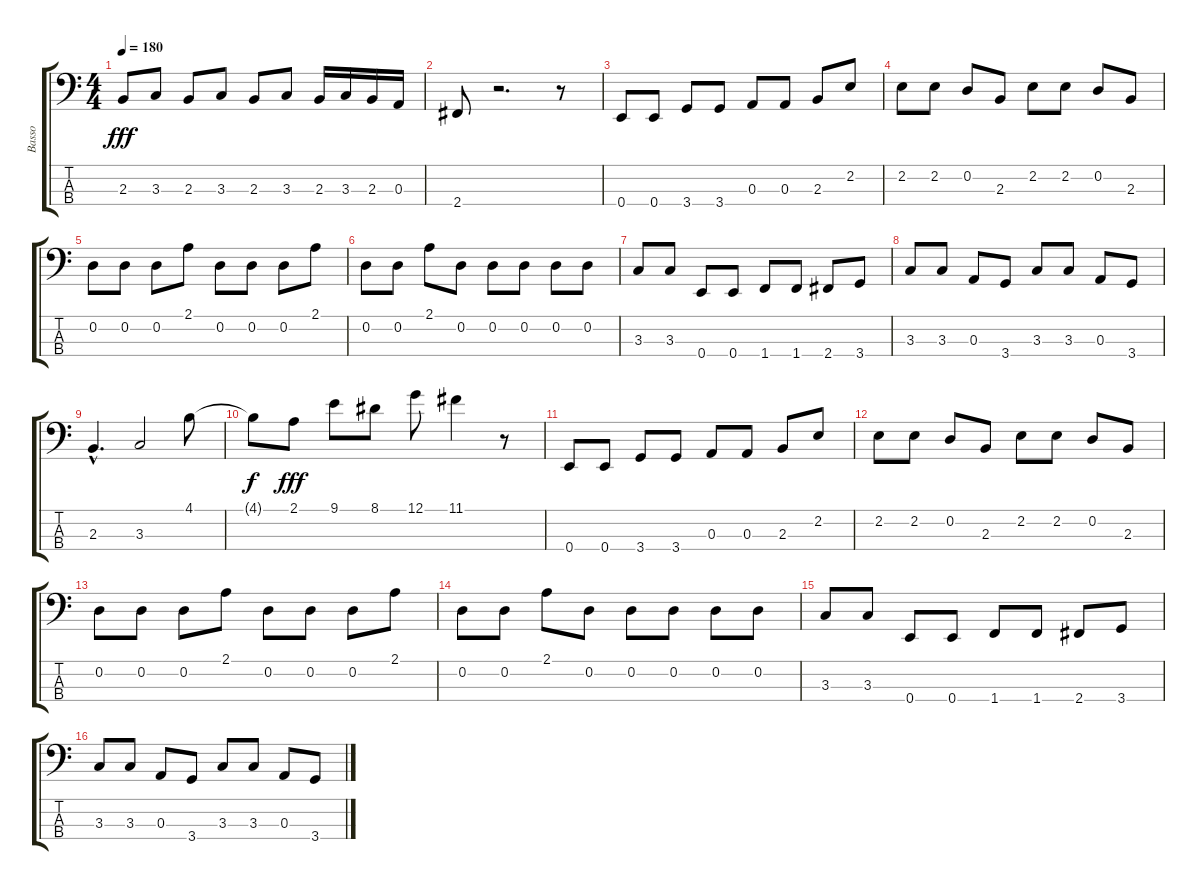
\track ("Basso" "Basso") {instrument electricbasspick}
\staff {score tabs}
\tuning (G2 D2 A1 E1) {hide}
\ts (4 4)
\tempo 180
\clef f4
\ks c
2.3.8{dy fff} 3.3.8 2.3.8 3.3.8 2.3.8 3.3.8 2.3.16 3.3.16 2.3.16 0.3.16 |
2.4.8 r.2{d} r.8 |
0.4.8 0.4.8 3.4.8 3.4.8 0.3.8 0.3.8 2.3.8 2.2.8 |
2.2.8 2.2.8 0.2.8 2.3.8 2.2.8 2.2.8 0.2.8 2.3.8 |
0.2.8 0.2.8 0.2.8 2.1.8 0.2.8 0.2.8 0.2.8 2.1.8 |
0.2.8 0.2.8 2.1.8 0.2.8 0.2.8 0.2.8 0.2.8 0.2.8 |
3.3.8 3.3.8 0.4.8 0.4.8 1.4.8 1.4.8 2.4.8 3.4.8 |
3.3.8 3.3.8 0.3.8 3.4.8 3.3.8 3.3.8 0.3.8 3.4.8 |
2.3{hac}.4{d} 3.3.2 4.1.8 |
4.1{t}.8{dy f} 2.1.8{dy fff} 9.1.8 8.1.8 12.1.8 11.1.4 r.8 |
0.4.8 0.4.8 3.4.8 3.4.8 0.3.8 0.3.8 2.3.8 2.2.8 |
2.2.8 2.2.8 0.2.8 2.3.8 2.2.8 2.2.8 0.2.8 2.3.8 |
0.2.8 0.2.8 0.2.8 2.1.8 0.2.8 0.2.8 0.2.8 2.1.8 |
0.2.8 0.2.8 2.1.8 0.2.8 0.2.8 0.2.8 0.2.8 0.2.8 |
3.3.8 3.3.8 0.4.8 0.4.8 1.4.8 1.4.8 2.4.8 3.4.8 |
3.3.8 3.3.8 0.3.8 3.4.8 3.3.8 3.3.8 0.3.8 3.4.8
